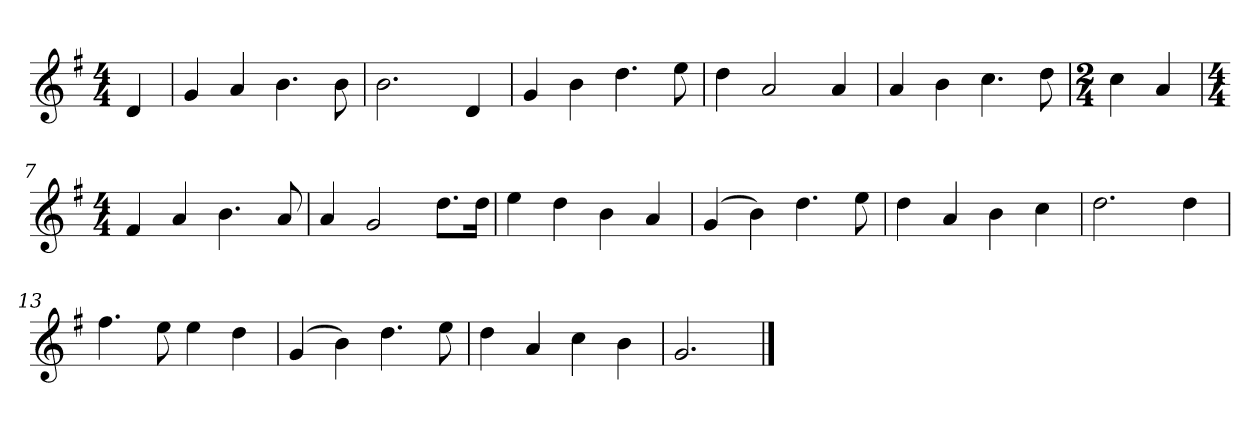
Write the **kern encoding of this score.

**kern
*part1
*staff1
*k[f#]
*M4/4
*MM120
=
4d
=1
4g
4a
4.b
8b
=2
2.b
4d
=3
4g
4b
4.dd
8ee
=4
4dd
2a
4a
=5
4a
4b
4.cc
8dd
=6
*M2/4
4cc
4a
=7
*M4/4
4f#
4a
4.b
8a
=8
4a
2g
8.ddL
16ddJk
=9
4ee
4dd
4b
4a
=10
(4g
4b)
4.dd
8ee
=11
4dd
4a
4b
4cc
=12
2.dd
4dd
=13
4.ff#
8ee
4ee
4dd
=14
(4g
4b)
4.dd
8ee
=15
4dd
4a
4cc
4b
=16
2.g
==
*-
